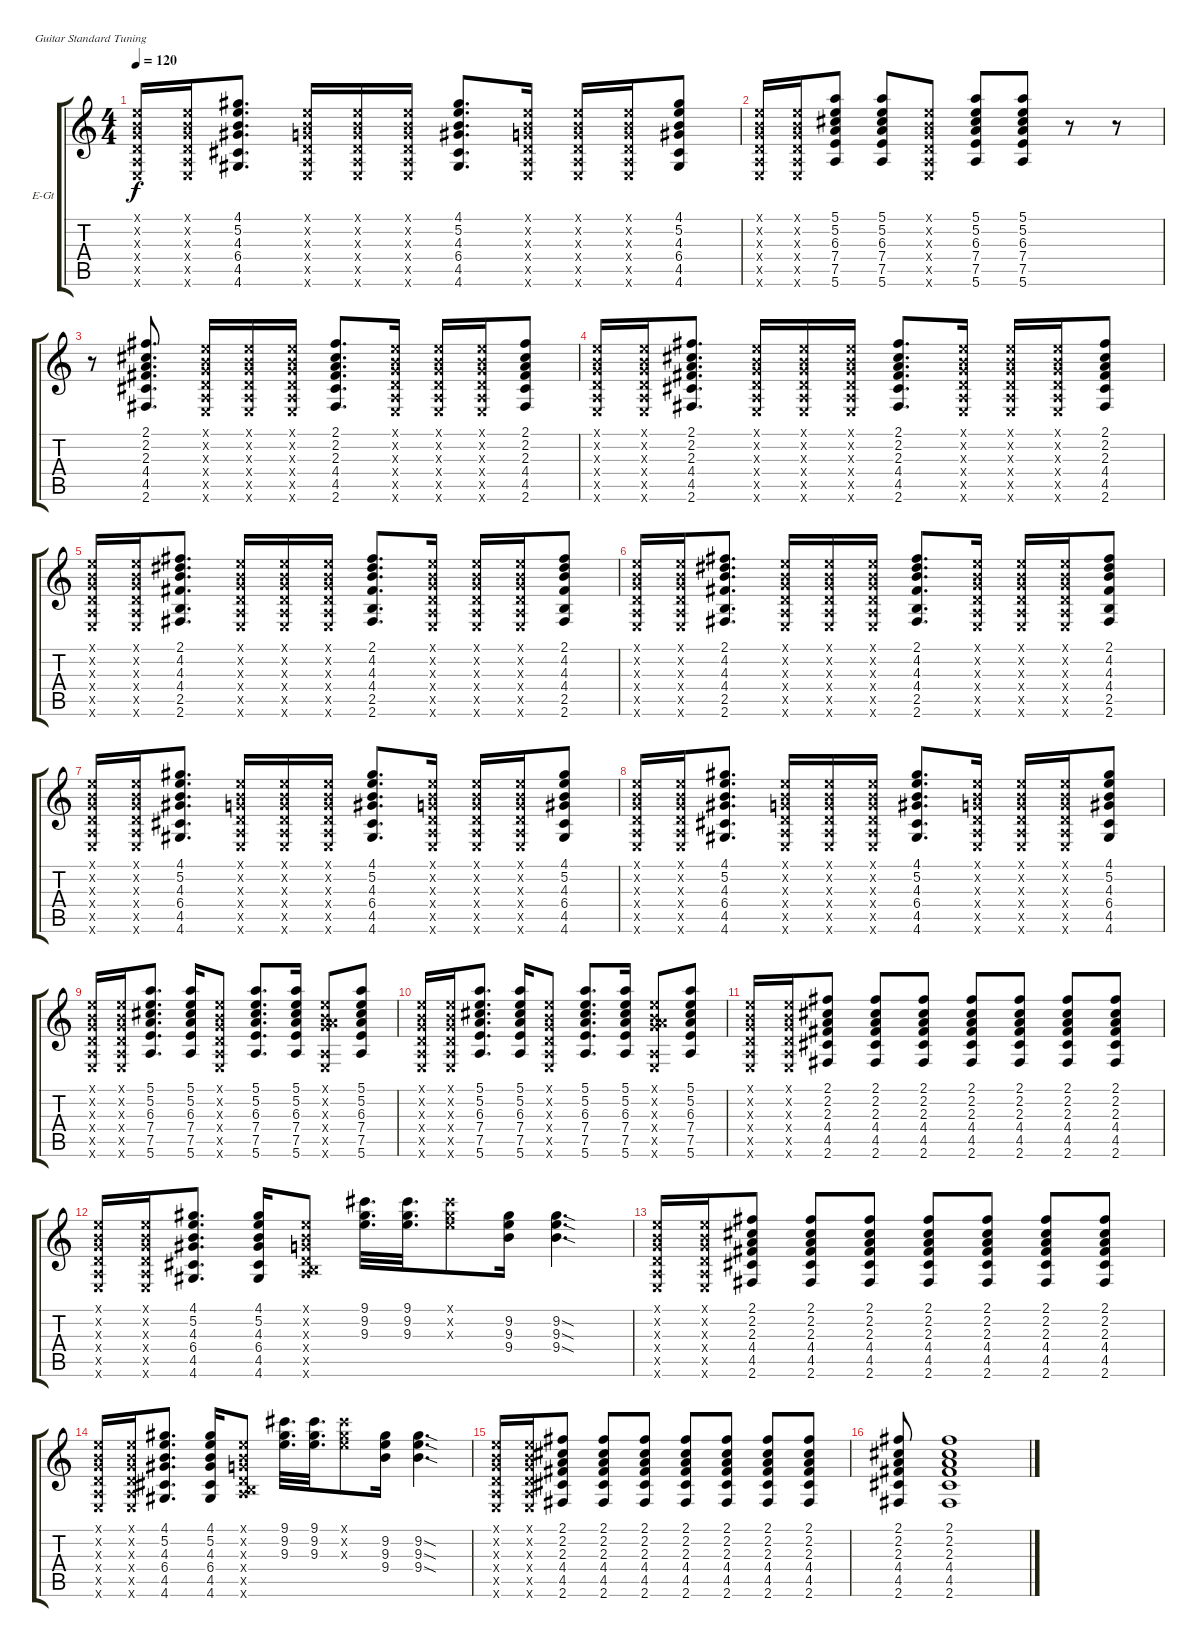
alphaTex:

\defaultSystemsLayout 4
\bracketExtendMode groupsimilarinstruments
\firstSystemTrackNameOrientation horizontal
\otherSystemsTrackNameOrientation horizontal
\track ("Аня" "E-Gt") {instrument electricguitarclean}
\staff {score tabs}
\tuning (E4 B3 G3 D3 A2 E2)
\ts (4 4)
\tempo 120
\clef g2
\ks c
(0.1{x} 0.2{x} 0.3{x} 0.4{x} 0.5{x} 0.6{x}).16{dy f} (0.1{x} 0.2{x} 0.3{x} 0.4{x} 0.5{x} 0.6{x}).16 (4.1 5.2 4.3 6.4 4.5 4.6).8{d} (0.1{x} 0.2{x} 0.3{x} 0.4{x} 0.5{x} 0.6{x}).16 (0.1{x} 0.2{x} 0.3{x} 0.4{x} 0.5{x} 0.6{x}).16 (0.1{x} 0.2{x} 0.3{x} 0.4{x} 0.5{x} 0.6{x}).16 (4.1 5.2 4.3 6.4 4.5 4.6).8{d} (0.1{x} 0.2{x} 0.3{x} 0.4{x} 0.5{x} 0.6{x}).16 (0.1{x} 0.2{x} 0.3{x} 0.4{x} 0.5{x} 0.6{x}).16 (0.1{x} 0.2{x} 0.3{x} 0.4{x} 0.5{x} 0.6{x}).16 (4.1 5.2 4.3 6.4 4.5 4.6).8 |
(0.1{x} 0.2{x} 0.3{x} 0.4{x} 0.5{x} 0.6{x}).16 (0.1{x} 0.2{x} 0.3{x} 0.4{x} 0.5{x} 0.6{x}).16 (5.1 5.2 6.3 7.4 7.5 5.6).8 (5.1 5.2 6.3 7.4 7.5 5.6).8 (0.1{x} 0.2{x} 0.3{x} 0.4{x} 0.5{x} 0.6{x}).8 (5.1 5.2 6.3 7.4 7.5 5.6).8 (5.1 5.2 6.3 7.4 7.5 5.6).8 r.8 r.8 |
r.8 (2.1 2.2 2.3 4.4 4.5 2.6).8{d} (0.1{x} 0.2{x} 0.3{x} 0.4{x} 0.5{x} 0.6{x}).16 (0.1{x} 0.2{x} 0.3{x} 0.4{x} 0.5{x} 0.6{x}).16 (0.1{x} 0.2{x} 0.3{x} 0.4{x} 0.5{x} 0.6{x}).16 (2.1 2.2 2.3 4.4 4.5 2.6).8{d} (0.1{x} 0.2{x} 0.3{x} 0.4{x} 0.5{x} 0.6{x}).16 (0.1{x} 0.2{x} 0.3{x} 0.4{x} 0.5{x} 0.6{x}).16 (0.1{x} 0.2{x} 0.3{x} 0.4{x} 0.5{x} 0.6{x}).16 (2.1 2.2 2.3 4.4 4.5 2.6).8 |
(0.1{x} 0.2{x} 0.3{x} 0.4{x} 0.5{x} 0.6{x}).16 (0.1{x} 0.2{x} 0.3{x} 0.4{x} 0.5{x} 0.6{x}).16 (2.1 2.2 2.3 4.4 4.5 2.6).8{d} (0.1{x} 0.2{x} 0.3{x} 0.4{x} 0.5{x} 0.6{x}).16 (0.1{x} 0.2{x} 0.3{x} 0.4{x} 0.5{x} 0.6{x}).16 (0.1{x} 0.2{x} 0.3{x} 0.4{x} 0.5{x} 0.6{x}).16 (2.1 2.2 2.3 4.4 4.5 2.6).8{d} (0.1{x} 0.2{x} 0.3{x} 0.4{x} 0.5{x} 0.6{x}).16 (0.1{x} 0.2{x} 0.3{x} 0.4{x} 0.5{x} 0.6{x}).16 (0.1{x} 0.2{x} 0.3{x} 0.4{x} 0.5{x} 0.6{x}).16 (2.1 2.2 2.3 4.4 4.5 2.6).8 |
(0.1{x} 0.2{x} 0.3{x} 0.4{x} 0.5{x} 0.6{x}).16 (0.1{x} 0.2{x} 0.3{x} 0.4{x} 0.5{x} 0.6{x}).16 (2.1 4.2 4.3 4.4 2.5 2.6).8{d} (0.1{x} 0.2{x} 0.3{x} 0.4{x} 0.5{x} 0.6{x}).16 (0.1{x} 0.2{x} 0.3{x} 0.4{x} 0.5{x} 0.6{x}).16 (0.1{x} 0.2{x} 0.3{x} 0.4{x} 0.5{x} 0.6{x}).16 (2.1 4.2 4.3 4.4 2.5 2.6).8{d} (0.1{x} 0.2{x} 0.3{x} 0.4{x} 0.5{x} 0.6{x}).16 (0.1{x} 0.2{x} 0.3{x} 0.4{x} 0.5{x} 0.6{x}).16 (0.1{x} 0.2{x} 0.3{x} 0.4{x} 0.5{x} 0.6{x}).16 (2.1 4.2 4.3 4.4 2.5 2.6).8 |
(0.1{x} 0.2{x} 0.3{x} 0.4{x} 0.5{x} 0.6{x}).16 (0.1{x} 0.2{x} 0.3{x} 0.4{x} 0.5{x} 0.6{x}).16 (2.1 4.2 4.3 4.4 2.5 2.6).8{d} (0.1{x} 0.2{x} 0.3{x} 0.4{x} 0.5{x} 0.6{x}).16 (0.1{x} 0.2{x} 0.3{x} 0.4{x} 0.5{x} 0.6{x}).16 (0.1{x} 0.2{x} 0.3{x} 0.4{x} 0.5{x} 0.6{x}).16 (2.1 4.2 4.3 4.4 2.5 2.6).8{d} (0.1{x} 0.2{x} 0.3{x} 0.4{x} 0.5{x} 0.6{x}).16 (0.1{x} 0.2{x} 0.3{x} 0.4{x} 0.5{x} 0.6{x}).16 (0.1{x} 0.2{x} 0.3{x} 0.4{x} 0.5{x} 0.6{x}).16 (2.1 4.2 4.3 4.4 2.5 2.6).8 |
(0.1{x} 0.2{x} 0.3{x} 0.4{x} 0.5{x} 0.6{x}).16 (0.1{x} 0.2{x} 0.3{x} 0.4{x} 0.5{x} 0.6{x}).16 (4.1 5.2 4.3 6.4 4.5 4.6).8{d} (0.1{x} 0.2{x} 0.3{x} 0.4{x} 0.5{x} 0.6{x}).16 (0.1{x} 0.2{x} 0.3{x} 0.4{x} 0.5{x} 0.6{x}).16 (0.1{x} 0.2{x} 0.3{x} 0.4{x} 0.5{x} 0.6{x}).16 (4.1 5.2 4.3 6.4 4.5 4.6).8{d} (0.1{x} 0.2{x} 0.3{x} 0.4{x} 0.5{x} 0.6{x}).16 (0.1{x} 0.2{x} 0.3{x} 0.4{x} 0.5{x} 0.6{x}).16 (0.1{x} 0.2{x} 0.3{x} 0.4{x} 0.5{x} 0.6{x}).16 (4.1 5.2 4.3 6.4 4.5 4.6).8 |
(0.1{x} 0.2{x} 0.3{x} 0.4{x} 0.5{x} 0.6{x}).16 (0.1{x} 0.2{x} 0.3{x} 0.4{x} 0.5{x} 0.6{x}).16 (4.1 5.2 4.3 6.4 4.5 4.6).8{d} (0.1{x} 0.2{x} 0.3{x} 0.4{x} 0.5{x} 0.6{x}).16 (0.1{x} 0.2{x} 0.3{x} 0.4{x} 0.5{x} 0.6{x}).16 (0.1{x} 0.2{x} 0.3{x} 0.4{x} 0.5{x} 0.6{x}).16 (4.1 5.2 4.3 6.4 4.5 4.6).8{d} (0.1{x} 0.2{x} 0.3{x} 0.4{x} 0.5{x} 0.6{x}).16 (0.1{x} 0.2{x} 0.3{x} 0.4{x} 0.5{x} 0.6{x}).16 (0.1{x} 0.2{x} 0.3{x} 0.4{x} 0.5{x} 0.6{x}).16 (4.1 5.2 4.3 6.4 4.5 4.6).8 |
(0.1{x} 0.2{x} 0.3{x} 0.4{x} 0.5{x} 0.6{x}).16 (0.1{x} 0.2{x} 0.3{x} 0.4{x} 0.5{x} 0.6{x}).16 (5.1 5.2 6.3 7.4 7.5 5.6).8{d} (5.1 5.2 6.3 7.4 7.5 5.6).16 (0.1{x} 0.2{x} 0.3{x} 0.4{x} 0.5{x} 0.6{x}).8 (5.1 5.2 6.3 7.4 7.5 5.6).8{d} (5.1 5.2 6.3 7.4 7.5 5.6).16 (0.1{x} 0.2{x} 0.3{x} 7.4{x} 0.5{x} 0.6{x}).8 (5.1 5.2 6.3 7.4 7.5 5.6).8 |
(0.1{x} 0.2{x} 0.3{x} 0.4{x} 0.5{x} 0.6{x}).16 (0.1{x} 0.2{x} 0.3{x} 0.4{x} 0.5{x} 0.6{x}).16 (5.1 5.2 6.3 7.4 7.5 5.6).8{d} (5.1 5.2 6.3 7.4 7.5 5.6).16 (0.1{x} 0.2{x} 0.3{x} 0.4{x} 0.5{x} 0.6{x}).8 (5.1 5.2 6.3 7.4 7.5 5.6).8{d} (5.1 5.2 6.3 7.4 7.5 5.6).16 (0.1{x} 0.2{x} 0.3{x} 7.4{x} 0.5{x} 0.6{x}).8 (5.1 5.2 6.3 7.4 7.5 5.6).8 |
(0.1{x} 0.2{x} 0.3{x} 0.4{x} 0.5{x} 0.6{x}).16 (0.1{x} 0.2{x} 0.3{x} 0.4{x} 0.5{x} 0.6{x}).16 (2.1 2.2 2.3 4.4 4.5 2.6).8 (2.1 2.2 2.3 4.4 4.5 2.6).8 (2.1 2.2 2.3 4.4 4.5 2.6).8 (2.1 2.2 2.3 4.4 4.5 2.6).8 (2.1 2.2 2.3 4.4 4.5 2.6).8 (2.1 2.2 2.3 4.4 4.5 2.6).8 (2.1 2.2 2.3 4.4 4.5 2.6).8 |
(0.1{x} 0.2{x} 0.3{x} 0.4{x} 0.5{x} 0.6{x}).16 (0.1{x} 0.2{x} 0.3{x} 0.4{x} 0.5{x} 0.6{x}).16 (4.1 5.2 4.3 6.4 4.5 4.6).8{d} (4.1 5.2 4.3 6.4 4.5 4.6).16 (0.1{x} 0.2{x} 0.3{x} 0.4{x} 0.5{x} 7.6{x}).8 (9.1 9.2 9.3).32{d} (9.1 9.2 9.3).32{d} (9.1{x} 9.2{x} 9.3{x}).8 (9.2 9.3 9.4).16 (9.2{sod} 9.3{sod} 9.4{sod}).4{d} |
(0.1{x} 0.2{x} 0.3{x} 0.4{x} 0.5{x} 0.6{x}).16 (0.1{x} 0.2{x} 0.3{x} 0.4{x} 0.5{x} 0.6{x}).16 (2.1 2.2 2.3 4.4 4.5 2.6).8 (2.1 2.2 2.3 4.4 4.5 2.6).8 (2.1 2.2 2.3 4.4 4.5 2.6).8 (2.1 2.2 2.3 4.4 4.5 2.6).8 (2.1 2.2 2.3 4.4 4.5 2.6).8 (2.1 2.2 2.3 4.4 4.5 2.6).8 (2.1 2.2 2.3 4.4 4.5 2.6).8 |
(0.1{x} 0.2{x} 0.3{x} 0.4{x} 0.5{x} 0.6{x}).16 (0.1{x} 0.2{x} 0.3{x} 0.4{x} 0.5{x} 0.6{x}).16 (4.1 5.2 4.3 6.4 4.5 4.6).8{d} (4.1 5.2 4.3 6.4 4.5 4.6).16 (0.1{x} 0.2{x} 0.3{x} 0.4{x} 0.5{x} 7.6{x}).8 (9.1 9.2 9.3).32{d} (9.1 9.2 9.3).32{d} (9.1{x} 9.2{x} 9.3{x}).8 (9.2 9.3 9.4).16 (9.2{sod} 9.3{sod} 9.4{sod}).4{d} |
(0.1{x} 0.2{x} 0.3{x} 0.4{x} 0.5{x} 0.6{x}).16 (0.1{x} 0.2{x} 0.3{x} 0.4{x} 0.5{x} 0.6{x}).16 (2.1 2.2 2.3 4.4 4.5 2.6).8 (2.1 2.2 2.3 4.4 4.5 2.6).8 (2.1 2.2 2.3 4.4 4.5 2.6).8 (2.1 2.2 2.3 4.4 4.5 2.6).8 (2.1 2.2 2.3 4.4 4.5 2.6).8 (2.1 2.2 2.3 4.4 4.5 2.6).8 (2.1 2.2 2.3 4.4 4.5 2.6).8 |
(2.1 2.2 2.3 4.4 4.5 2.6).8 (2.1 2.2 2.3 4.4 4.5 2.6).1
